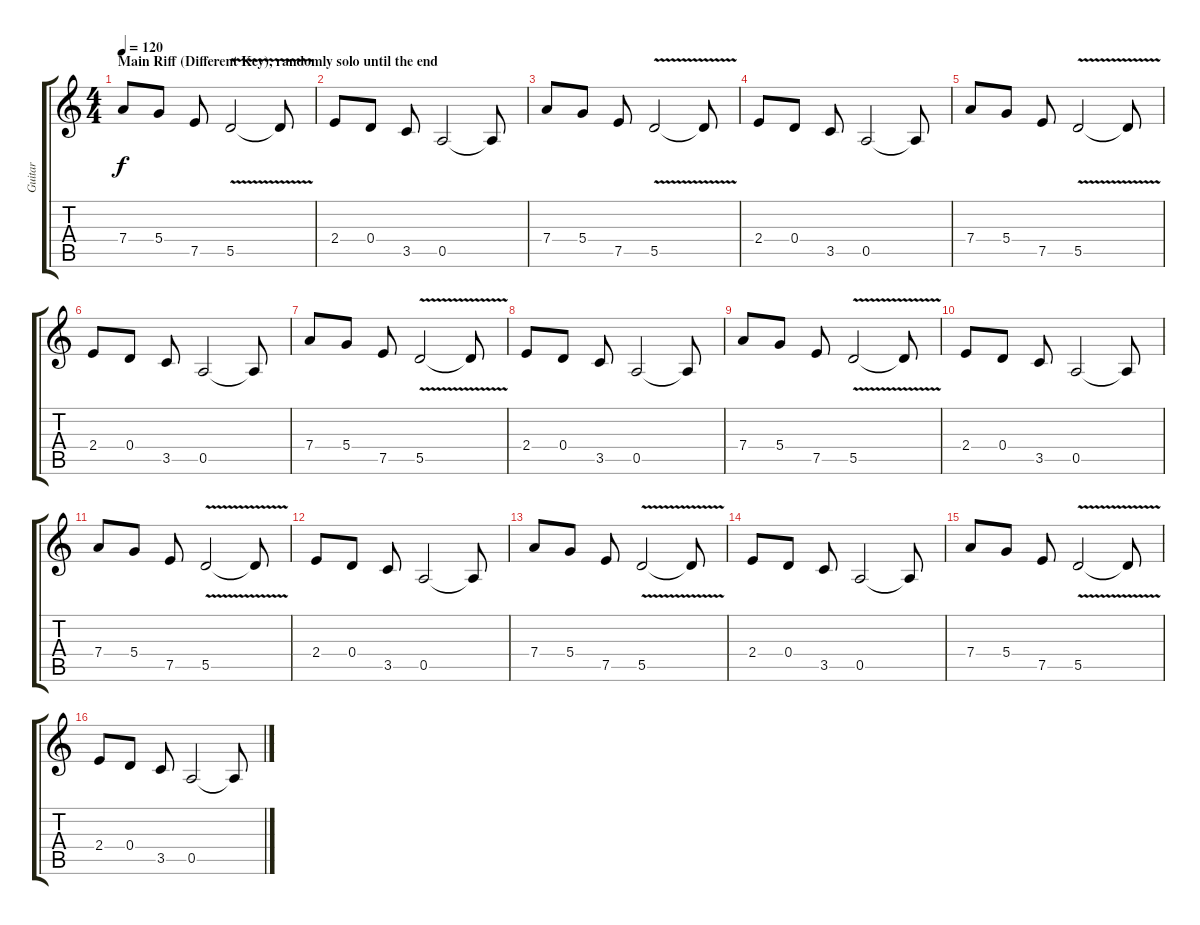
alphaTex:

\track ("Guitar" "Guitar") {instrument overdrivenguitar}
\staff {score tabs}
\tuning (E4 B3 G3 D3 A2 E2) {hide}
\ts (4 4)
\section ("" "Main Riff (Different Key), randomly solo until the end")
\tempo 120
\clef g2
\ks c
7.4.8{dy f} 5.4.8 7.5.8 5.5{v}.2 5.5{t}.8 |
2.4.8 0.4.8 3.5.8 0.5.2 0.5{t}.8 |
7.4.8 5.4.8 7.5.8 5.5{v}.2 5.5{t}.8 |
2.4.8 0.4.8 3.5.8 0.5.2 0.5{t}.8 |
7.4.8 5.4.8 7.5.8 5.5{v}.2 5.5{t}.8 |
2.4.8 0.4.8 3.5.8 0.5.2 0.5{t}.8 |
7.4.8 5.4.8 7.5.8 5.5{v}.2 5.5{t}.8 |
2.4.8 0.4.8 3.5.8 0.5.2 0.5{t}.8 |
7.4.8 5.4.8 7.5.8 5.5{v}.2 5.5{t}.8 |
2.4.8 0.4.8 3.5.8 0.5.2 0.5{t}.8 |
7.4.8 5.4.8 7.5.8 5.5{v}.2 5.5{t}.8 |
2.4.8 0.4.8 3.5.8 0.5.2 0.5{t}.8 |
7.4.8 5.4.8 7.5.8 5.5{v}.2 5.5{t}.8 |
2.4.8 0.4.8 3.5.8 0.5.2 0.5{t}.8 |
7.4.8 5.4.8 7.5.8 5.5{v}.2 5.5{t}.8 |
2.4.8 0.4.8 3.5.8 0.5.2 0.5{t}.8
